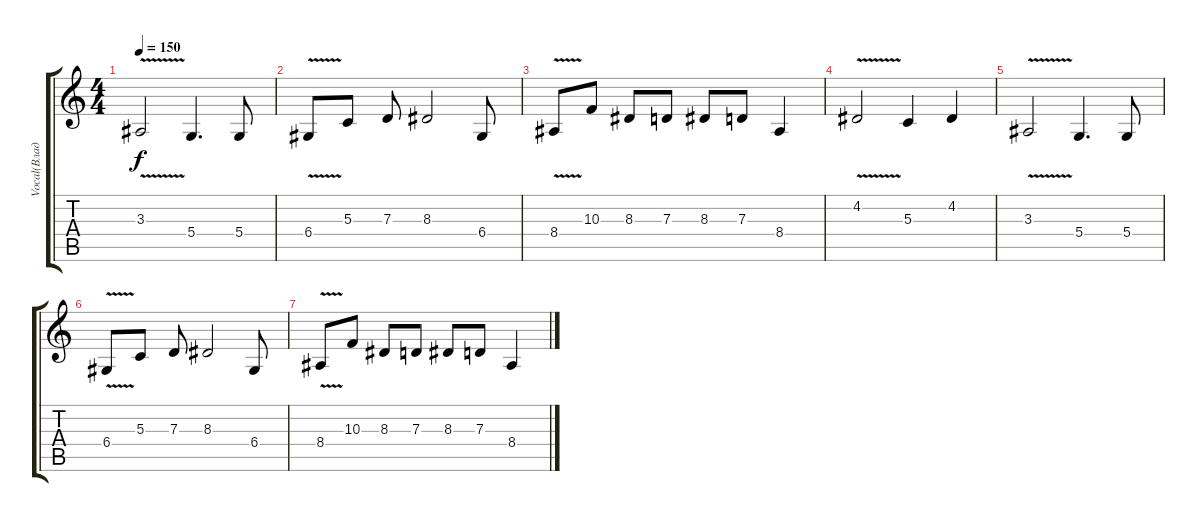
\track ("Vocal(Влад)" "Vocal(Влад") {instrument oboe}
\staff {score tabs}
\tuning (E4 B3 G3 D3 A2 E2) {hide}
\ts (4 4)
\tempo 150
\clef g2
\ks c
3.3{v}.2{dy f} 5.4.4{d} 5.4.8 |
6.4{v}.8 5.3.8 7.3.8 8.3.2 6.4.8 |
8.4{v}.8 10.3.8 8.3.8 7.3.8 8.3.8 7.3.8 8.4.4 |
4.2{v}.2 5.3.4 4.2.4 |
3.3{v}.2 5.4.4{d} 5.4.8 |
6.4{v}.8 5.3.8 7.3.8 8.3.2 6.4.8 |
8.4{v}.8 10.3.8 8.3.8 7.3.8 8.3.8 7.3.8 8.4.4
